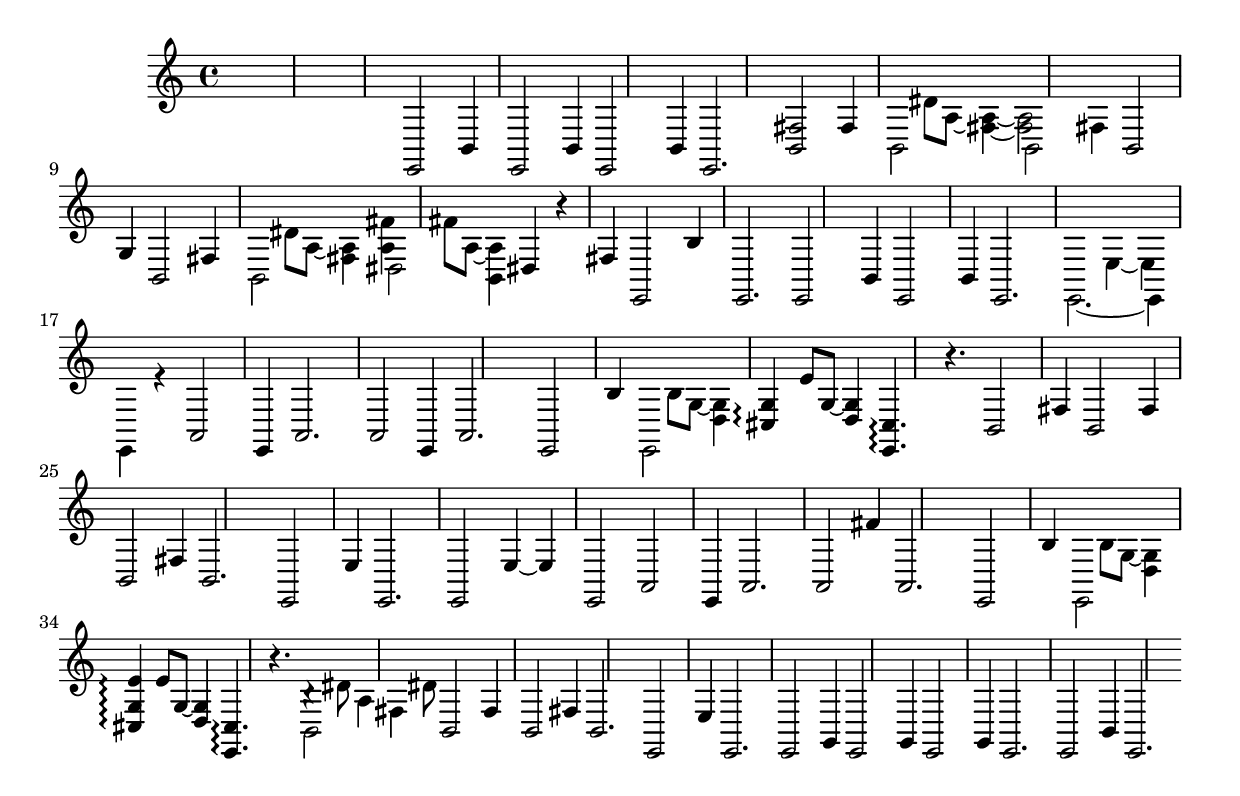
\relative {
  %\set Staff.connectArpeggios = ##t
  %\time 3/4
  %\key e \minor
  %\clef "treble_8"
  s2.
  s2.
  s2.
  %\repeat volta 2 {
    % meas. 4
    e,2 b'4
    e,2 b'4
    e,2 b'4
    e,2.
    <b' fis'>2 fis'4
    % meas. 9
    \voices 2,4 << { b,2 s4 } \\ { s4 dis'8 a~ <fis~ a~>4 } >>
    \voices 2,4 << { b,2 fis'4 } \\ { <fis a>2 s4 } >>
    b,2 g'4
    b,2 fis'4
    \voices 2,4 << { b,2 s4 } \\ { s4 dis'8 a~ <fis a>4 } >>
    % meas. 14
    \voices 2,4 << { dis2 s4 } \\ { <a' fis'>4 fis'8 a,~ <b, a'>4 } >>
    dis4 r fis
    e,2 b''4
    %\alternative {
      %\volta 1 {
        e,,2.
        e2 b'4
        e,2 b'4
      %}
      %\volta 2 {
        e,2.
      %}
    %}
  %}
  % meas. 21
  \voices 2,4 << { e2.~ } \\ { s2 e'4~ } >>
  \voices 2,4 << { e,4 e r } \\ { e' s2 } >>
  a,2\arpeggio e4
  a2.
  a2\arpeggio e4
  a2.
  % meas. 27
  e2 b''4
  \voices 2,4 << { e,,2 s4 } \\ { s4 b''8 g~ <d g>4 } >>
  <cis g'>4\arpeggio e'8 g,~ <d g>4
  <e, cis'>4.\arpeggio r4.
  b'2 fis'4
  b,2 fis'4
  b,2 fis'4
  % meas. 34
  b,2.
  e,2 e'4
  e,2.
  e2 e'4~
  e e,2
  a2\arpeggio e4
  % meas. 40
  a2.
  a2 fis''4
  a,,2.
  e2 b''4
  \voices 2,4 << { e,,2 s4 } \\ { s4 b''8 g~ <d g>4 } >>
  <cis g' e'>4\arpeggio e'8 g,~ <d g>4
  % meas. 46
  <e, cis'>4.\arpeggio r
  \voices 2,4 << { b'2 fis'4 } \\ { b4\rest dis8 a4 dis8 } >>
  b,2 fis'4
  b,2 fis'4
  b,2.
  e,2 e'4
  % meas. 52
  %\repeat volta 2 {
    e,2.
    e2 g4
    e2 g4
    e2 g4
    e2.
    e2 b'4
    e,2.
    % meas. 59
  %}
}
